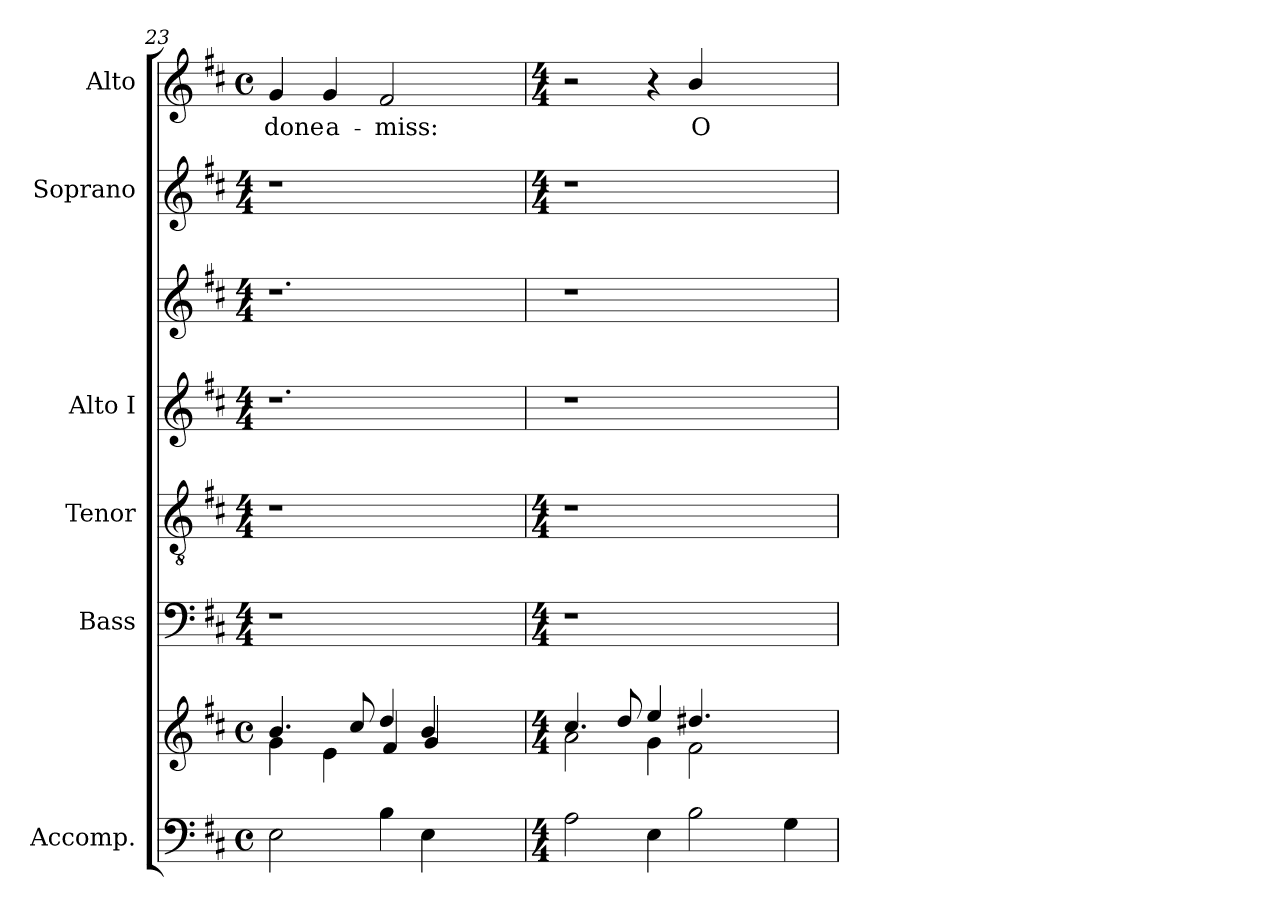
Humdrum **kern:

**kern	**kern	**kern	**kern	**kern	**kern	**kern	**kern	**text
*part6	*part6	*part5	*part4	*part3	*part3	*part2	*part1	*part1
*staff8	*staff7	*staff6	*staff5	*staff4	*staff3	*staff2	*staff1	*staff1
*I"Accomp.	*	*I"Bass	*I"Tenor	*I"Alto I	*	*I"Soprano	*I"Alto	*
*	*	*I'B	*I'T	*I'A	*	*I'S	*I'A	*
!!LO:LB:g=z
*clefF4	*clefG2	*clefF4	*clefGv2	*clefG2	*clefG2	*clefG2	*clefG2	*
*k[f#c#]	*k[f#c#]	*k[f#c#]	*k[f#c#]	*k[f#c#]	*k[f#c#]	*k[f#c#]	*k[f#c#]	*
*D:	*D:	*D:	*D:	*D:	*D:	*D:	*D:	*
*M4/4	*M4/4	*M4/4	*M4/4	*M4/4	*M4/4	*M4/4	*M4/4	*
*met(c)	*met(c)	*	*	*	*	*	*met(c)	*
=23	=23	=23	=23	=23	=23	=23	=23	=23
*	*^	*	*	*	*	*	*	*
!	!	!	!	!	!	!	!	!	!LO:LY:b
2E	4.b/	4g\	1r	1r	1.r	1.r	1r	4g	done
!	!	!	!	!	!	!	!	!	!LO:LY:b
.	.	4e\	.	.	.	.	.	4g	a-
.	8cc#/	.	.	.	.	.	.	.	.
!	!	!	!	!	!	!	!	!	!LO:LY:b
4B	4dd/	4f#/	.	.	.	.	.	2f#	-miss:
4E	4b/	4g/	.	.	.	.	.	.	.
2ryy	2ryy	2ryy	2ryy	2ryy	.	.	2ryy	2ryy	.
!!LO:LB:g=z
=24	=24	=24	=24	=24	=24	=24	=24	=24	=24
*M4/4	*M4/4	*	*M4/4	*M4/4	*	*	*M4/4	*M4/4	*
2A	4.cc#/	2a\	1r	1r	1r	1r	1r	2r	.
.	8dd/	.	.	.	.	.	.	.	.
4E	4ee/	4g\	.	.	.	.	.	4r	.
!	!	!	!	!	!	!	!	!	!LO:LY:b
2B	4.dd#X/	2f#\	.	.	.	.	.	4b/	O
.	.	.	2ryy	2ryy	2ryy	2ryy	2ryy	2ryy	.
.	4ryy	.	.	.	.	.	.	.	.
4G	.	4ryy	.	.	.	.	.	.	.
.	8ryy	.	.	.	.	.	.	.	.
*	*v	*v	*	*	*	*	*	*	*
=	=	=	=	=	=	=	=	=
*-	*-	*-	*-	*-	*-	*-	*-	*-
